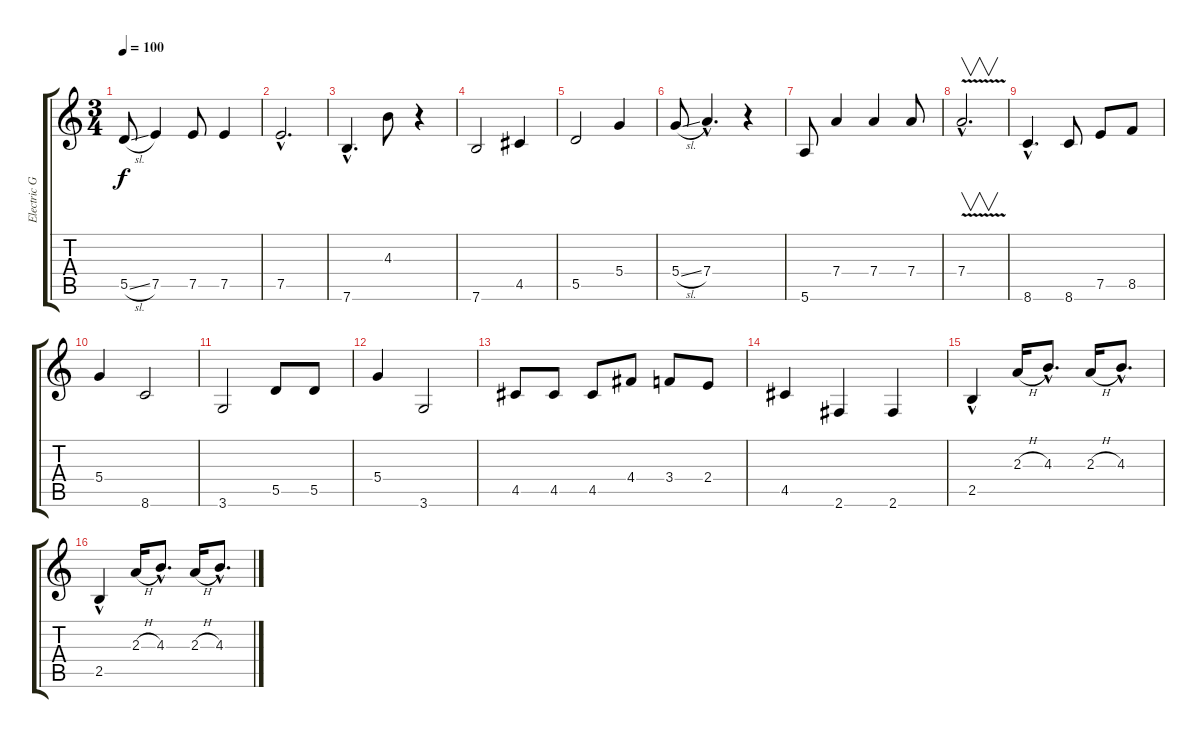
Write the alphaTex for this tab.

\track ("Electric Guitar (Martin Barre)" "Electric G") {instrument electricguitarjazz}
\staff {score tabs}
\tuning (E4 B3 G3 D3 A2 E2) {hide}
\ts (3 4)
\tempo 100
\clef g2
\ks c
5.5{sl}.8{dy f instrument distortionguitar} 7.5.4 7.5.8 7.5.4 |
7.5{hac}.2{d} |
7.6{hac}.4{d} 4.3.8 r.4 |
7.6.2 4.5.4 |
5.5.2 5.4.4 |
5.4{sl}.8 7.4{hac}.4{d} r.4 |
5.6.8 7.4.4 7.4.4 7.4.8 |
7.4{v hac}.2{v d} |
8.6{hac}.4{d} 8.6.8 7.5.8 8.5.8 |
5.4.4 8.6.2 |
3.6.2 5.5.8 5.5.8 |
5.4.4 3.6.2 |
4.5.8 4.5.8 4.5.8 4.4.8 3.4.8 2.4.8 |
4.5.4 2.6.4 2.6.4 |
2.5{hac}.4 2.3{h}.16 4.3{hac}.8{d} 2.3{h}.16 4.3{hac}.8{d} |
2.5{hac}.4 2.3{h}.16 4.3{hac}.8{d} 2.3{h}.16 4.3{hac}.8{d}
